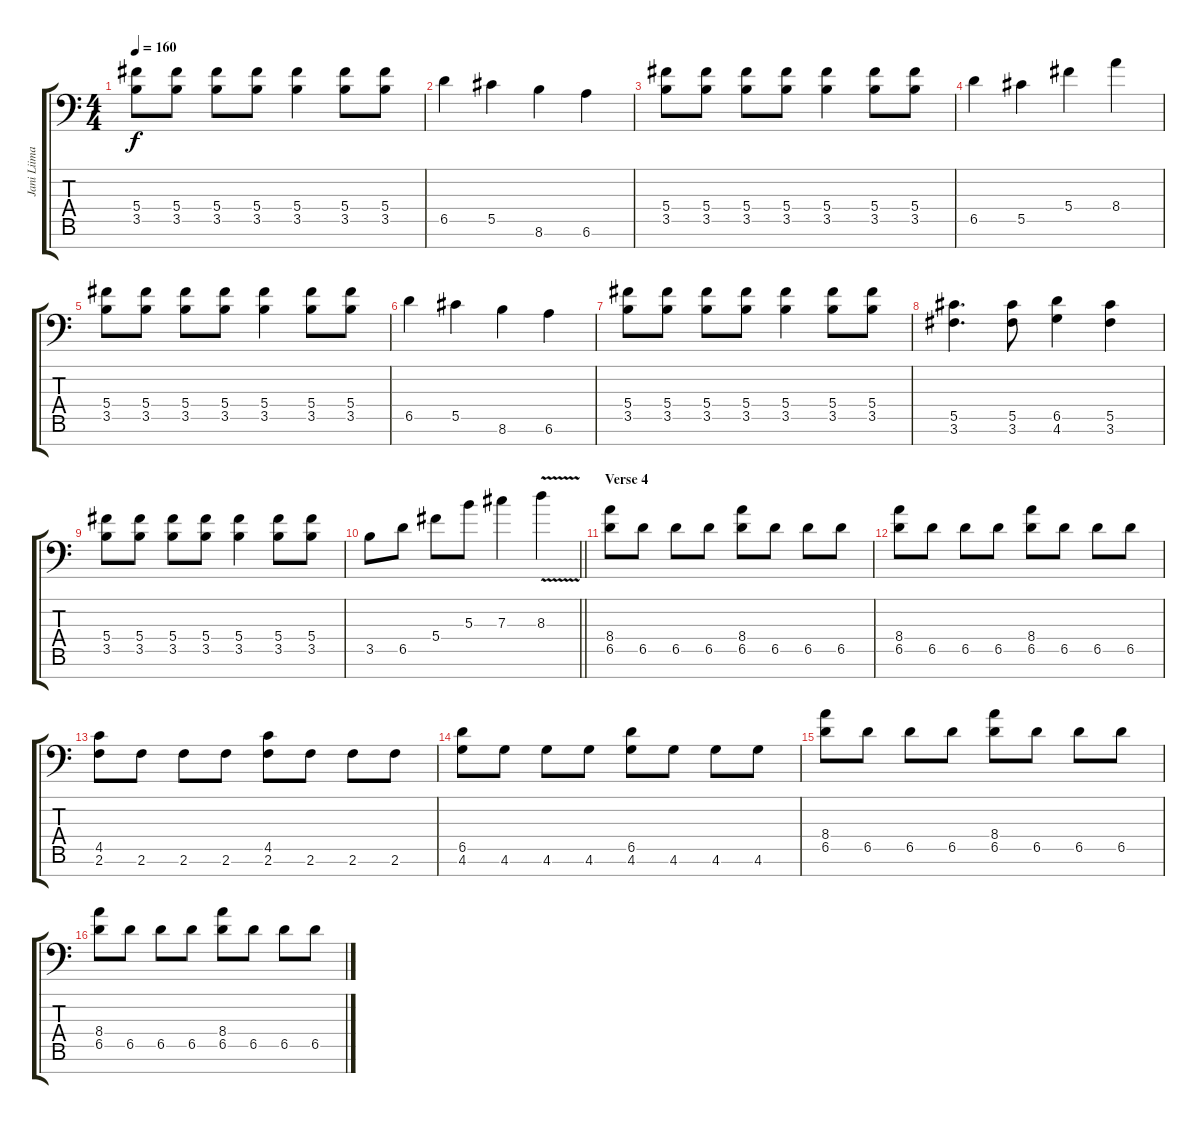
\track ("Jani Liimatainen (Rhythm)" "Jani Liima") {instrument distortionguitar}
\staff {score tabs}
\tuning (Eb4 Bb3 Gb3 Db3 Ab2 Eb2 Bb1) {hide}
\ts (4 4)
\tempo 160
\clef f4
\ks c
(5.4 3.5).8{dy f volume 13} (5.4 3.5).8 (5.4 3.5).8 (5.4 3.5).8 (5.4 3.5).4 (5.4 3.5).8 (5.4 3.5).8 |
6.5.4 5.5.4 8.6.4 6.6.4 |
(5.4 3.5).8 (5.4 3.5).8 (5.4 3.5).8 (5.4 3.5).8 (5.4 3.5).4 (5.4 3.5).8 (5.4 3.5).8 |
6.5.4 5.5.4 5.4.4 8.4.4 |
(5.4 3.5).8 (5.4 3.5).8 (5.4 3.5).8 (5.4 3.5).8 (5.4 3.5).4 (5.4 3.5).8 (5.4 3.5).8 |
6.5.4 5.5.4 8.6.4 6.6.4 |
(5.4 3.5).8 (5.4 3.5).8 (5.4 3.5).8 (5.4 3.5).8 (5.4 3.5).4 (5.4 3.5).8 (5.4 3.5).8 |
(5.5 3.6).4{d} (5.5 3.6).8 (6.5 4.6).4 (5.5 3.6).4 |
(5.4 3.5).8 (5.4 3.5).8 (5.4 3.5).8 (5.4 3.5).8 (5.4 3.5).4 (5.4 3.5).8 (5.4 3.5).8 |
\barLineRight lightlight
3.5.8 6.5.8 5.4.8 5.3.8 7.3.4 8.3{v}.4 |
\section ("" "Verse 4")
(8.4 6.5).8{volume 14} 6.5.8 6.5.8 6.5.8 (8.4 6.5).8 6.5.8 6.5.8 6.5.8 |
(8.4 6.5).8 6.5.8 6.5.8 6.5.8 (8.4 6.5).8 6.5.8 6.5.8 6.5.8 |
(4.5 2.6).8 2.6.8 2.6.8 2.6.8 (4.5 2.6).8 2.6.8 2.6.8 2.6.8 |
(6.5 4.6).8 4.6.8 4.6.8 4.6.8 (6.5 4.6).8 4.6.8 4.6.8 4.6.8 |
(8.4 6.5).8 6.5.8 6.5.8 6.5.8 (8.4 6.5).8 6.5.8 6.5.8 6.5.8 |
(8.4 6.5).8 6.5.8 6.5.8 6.5.8 (8.4 6.5).8 6.5.8 6.5.8 6.5.8
